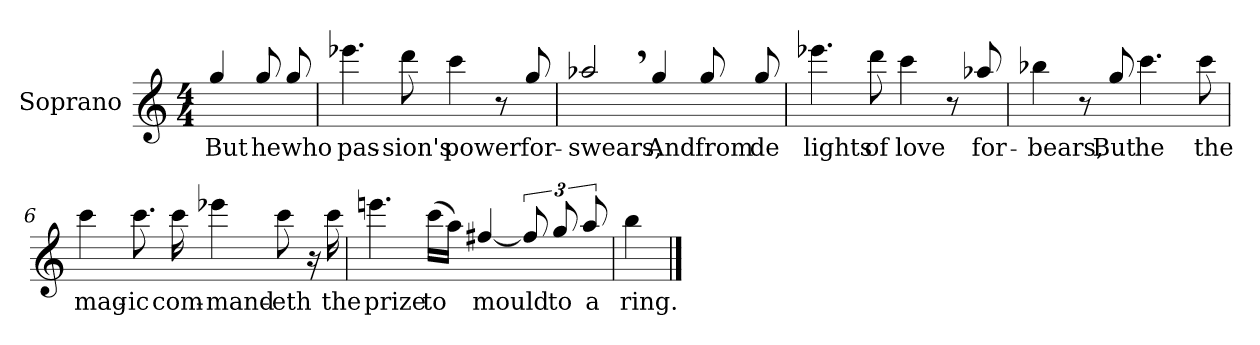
**kern	**text
*part1	*part1
*staff1	*staff1
*I"Soprano	*
*I'S	*
*clefG2	*
*ITrd7c12	*
*k[]	*
*C:	*
*M4/4	*
=1	=1
!	!LO:LY:b
4g/	But
!	!LO:LY:b
8g/	he
!	!LO:LY:b
8g/	who
=2	=2
!	!LO:LY:b
4.ee-X\	pas-
!	!LO:LY:b
8dd\	-sion's
!	!LO:LY:b
4cc\	power
8r	.
!	!LO:LY:b
8g/	for-
=3	=3
!	!LO:LY:b
2a-X,>/	-swears,
!	!LO:LY:b
4g/	And
!	!LO:LY:b
8g/	from
!	!LO:LY:b
8g/	de
!!LO:LB:g=z
=4	=4
!	!LO:LY:b
4.ee-X\	lights
!	!LO:LY:b
8dd\	of
!	!LO:LY:b
4cc\	love
8r	.
!	!LO:LY:b
8a-X/	for-
=5	=5
!	!LO:LY:b
4b-X\	-bears,
8r	.
!	!LO:LY:b
8g/	But
!	!LO:LY:b
4.cc\	he
!	!LO:LY:b
8cc\	the
!!LO:LB:g=z
=6	=6
!	!LO:LY:b
4cc\	mag-
!	!LO:LY:b
8.cc\	-ic
!	!LO:LY:b
16cc\	com-
!	!LO:LY:b
4ee-X\	-mand-
!	!LO:LY:b
8cc\	-eth
16r	.
!	!LO:LY:b
16cc\	the
=7	=7
!	!LO:LY:b
4.een\	prize
!	!LO:LY:b
(>16cc\LL	to
16a\JJ)	.
!	!LO:LY:b
[4f#X/	mould
12f#/]	.
!	!LO:LY:b
12g/	to
!	!LO:LY:b
12a/	a
=8	=8
!	!LO:LY:b
4b\	ring.
==	==
*-	*-
